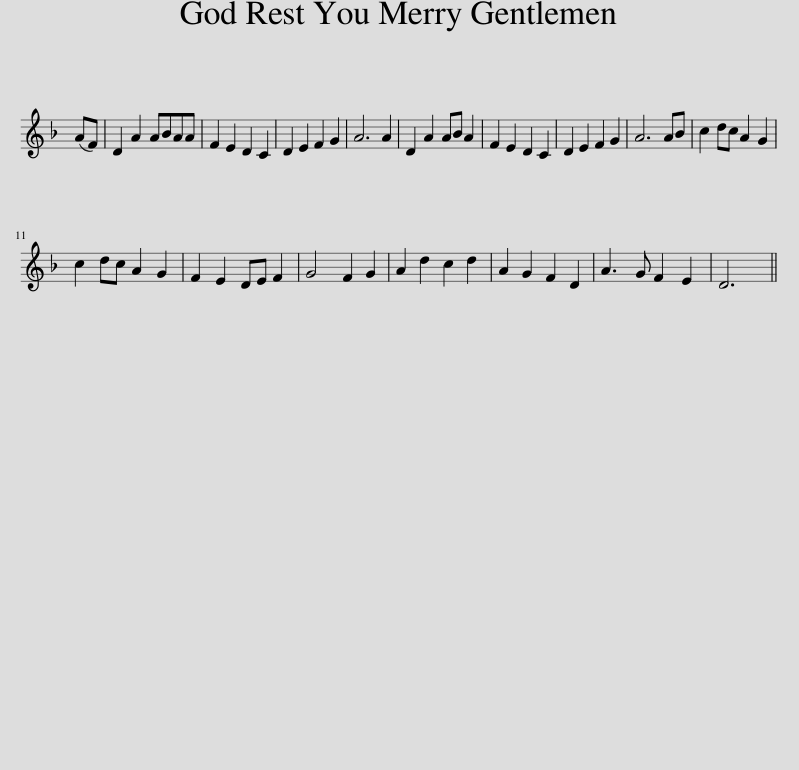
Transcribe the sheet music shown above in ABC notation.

X:1
L:1/8
M:none
I:linebreak $
K:Dmin
V:1 treble
V:1
 (AF) | D2 A2 ABAA | F2 E2 D2 C2 | D2 E2 F2 G2 | A6 A2 | %5
 D2 A2 AB A2 | F2 E2 D2 C2 | D2 E2 F2 G2 | A6 AB | c2 dc A2 G2 |$ %10
 c2 dc A2 G2 | F2 E2 DE F2 | G4 F2 G2 | A2 d2 c2 d2 | A2 G2 F2 D2 | %15
 A3 G F2 E2 | D6 || %17
